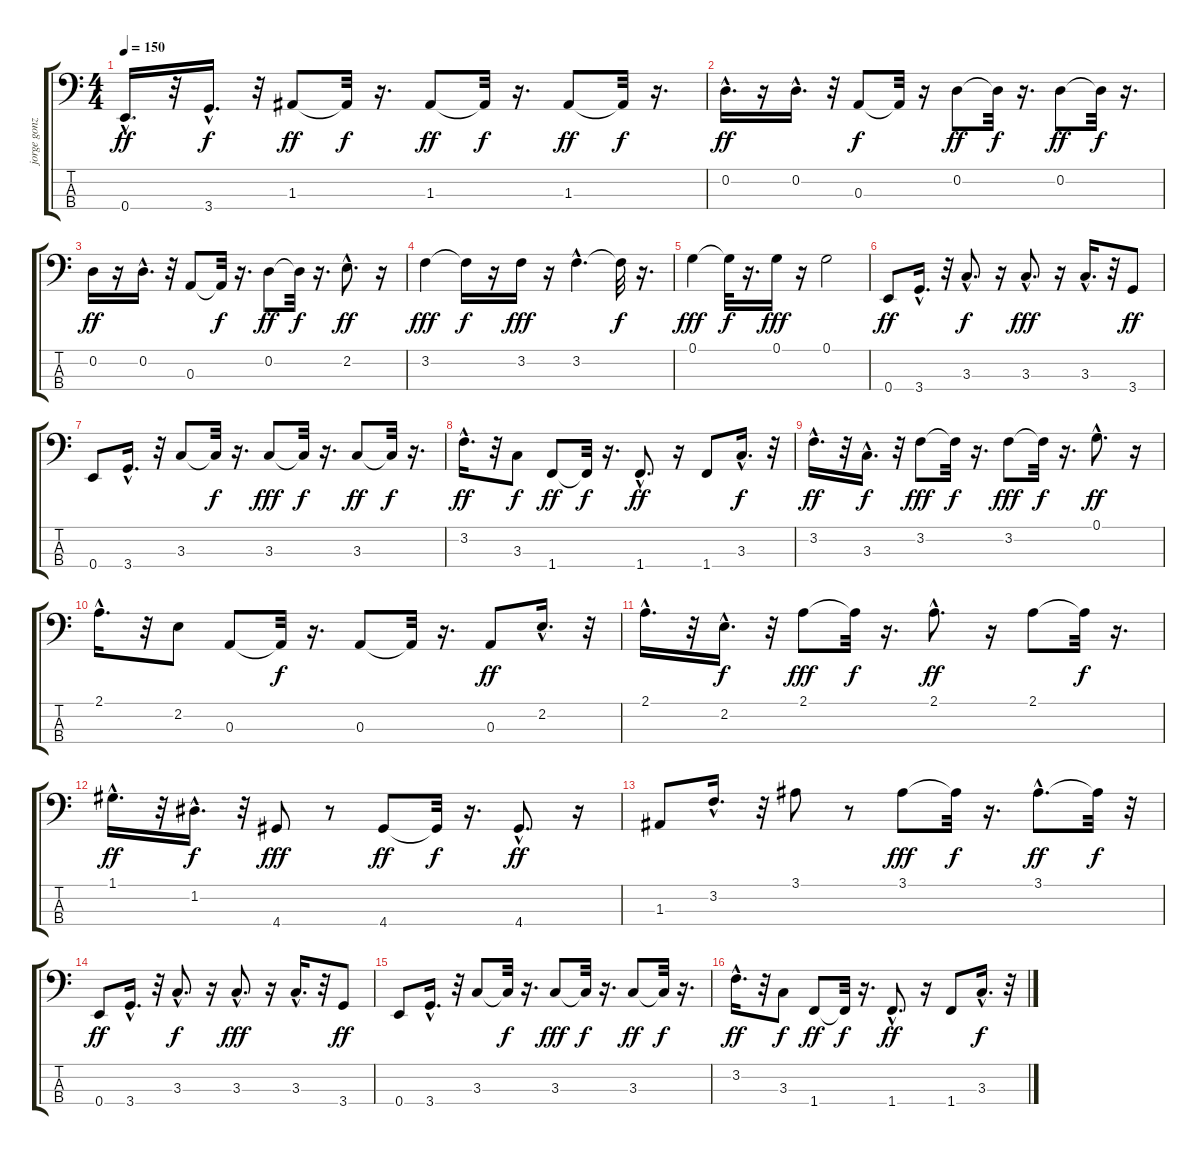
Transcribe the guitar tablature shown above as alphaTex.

\track ("jorge gonzalez" "jorge gonz") {instrument electricbasspick}
\staff {score tabs}
\tuning (G2 D2 A1 E1) {hide}
\ts (4 4)
\tempo 150
\clef f4
\ks c
0.4{hac}.16{d dy ff} r.32 3.4{hac}.16{d dy f} r.32 1.3.8{dy ff} 1.3{t}.32{dy f} r.16{d} 1.3.8{dy ff} 1.3{t}.32{dy f} r.16{d} 1.3.8{dy ff} 1.3{t}.32{dy f} r.16{d} |
0.2{hac}.16{d dy ff} r.16 0.2{hac}.16{d} r.32 0.3.8{dy f} 0.3{t}.32 r.16 0.2.8{dy ff} 0.2{t}.32{dy f} r.16{d} 0.2.8{dy ff} 0.2{t}.32{dy f} r.16{d} |
0.2.16{dy ff} r.16 0.2{hac}.16{d} r.32 0.3.8 0.3{t}.32{dy f} r.16{d} 0.2.8{dy ff} 0.2{t}.32{dy f} r.16{d} 2.2{hac}.8{d dy ff} r.16 |
3.2.4{dy fff} 3.2{t}.16{dy f} r.16 3.2.16{dy fff} r.16 3.2{hac}.4{d} 3.2{t}.32{dy f} r.16{d} |
0.1.4{dy fff} 0.1{t}.32{dy f} r.16{d} 0.1.16{dy fff} r.16 0.1.2 |
0.4.8{dy ff} 3.4{hac}.16{d} r.32 3.3{hac}.8{d dy f} r.16 3.3{hac}.8{d dy fff} r.16 3.3{hac}.16{d} r.32 3.4.8{dy ff} |
0.4.8 3.4{hac}.16{d} r.32 3.3.8 3.3{t}.32{dy f} r.16{d} 3.3.8{dy fff} 3.3{t}.32{dy f} r.16{d} 3.3.8{dy ff} 3.3{t}.32{dy f} r.16{d} |
3.2{hac}.16{d dy ff} r.32 3.3.8{dy f} 1.4.8{dy ff} 1.4{t}.32{dy f} r.16{d} 1.4{hac}.8{d dy ff} r.16 1.4.8 3.3{hac}.16{d dy f} r.32 |
3.2{hac}.16{d dy ff} r.32 3.3{hac}.16{d dy f} r.32 3.2.8{dy fff} 3.2{t}.32{dy f} r.16{d} 3.2.8{dy fff} 3.2{t}.32{dy f} r.16{d} 0.1{hac}.8{d dy ff} r.16 |
2.1{hac}.16{d} r.32 2.2.8 0.3.8 0.3{t}.32{dy f} r.16{d} 0.3.8 0.3{t}.32 r.16{d} 0.3.8{dy ff} 2.2{hac}.16{d} r.32 |
2.1{hac}.16{d} r.32 2.2{hac}.16{d dy f} r.32 2.1.8{dy fff} 2.1{t}.32{dy f} r.16{d} 2.1{hac}.8{d dy ff} r.16 2.1.8 2.1{t}.32{dy f} r.16{d} |
1.1{hac}.16{d dy ff} r.32 1.2{hac}.16{d dy f} r.32 4.4.8{dy fff} r.8 4.4.8{dy ff} 4.4{t}.32{dy f} r.16{d} 4.4{hac}.8{d dy ff} r.16 |
1.3.8 3.2{hac}.16{d} r.32 3.1.8 r.8 3.1.8{dy fff} 3.1{t}.32{dy f} r.16{d} 3.1{hac}.8{d dy ff} 3.1{t}.32{dy f} r.32 |
0.4.8{dy ff} 3.4{hac}.16{d} r.32 3.3{hac}.8{d dy f} r.16 3.3{hac}.8{d dy fff} r.16 3.3{hac}.16{d} r.32 3.4.8{dy ff} |
0.4.8 3.4{hac}.16{d} r.32 3.3.8 3.3{t}.32{dy f} r.16{d} 3.3.8{dy fff} 3.3{t}.32{dy f} r.16{d} 3.3.8{dy ff} 3.3{t}.32{dy f} r.16{d} |
3.2{hac}.16{d dy ff} r.32 3.3.8{dy f} 1.4.8{dy ff} 1.4{t}.32{dy f} r.16{d} 1.4{hac}.8{d dy ff} r.16 1.4.8 3.3{hac}.16{d dy f} r.32
